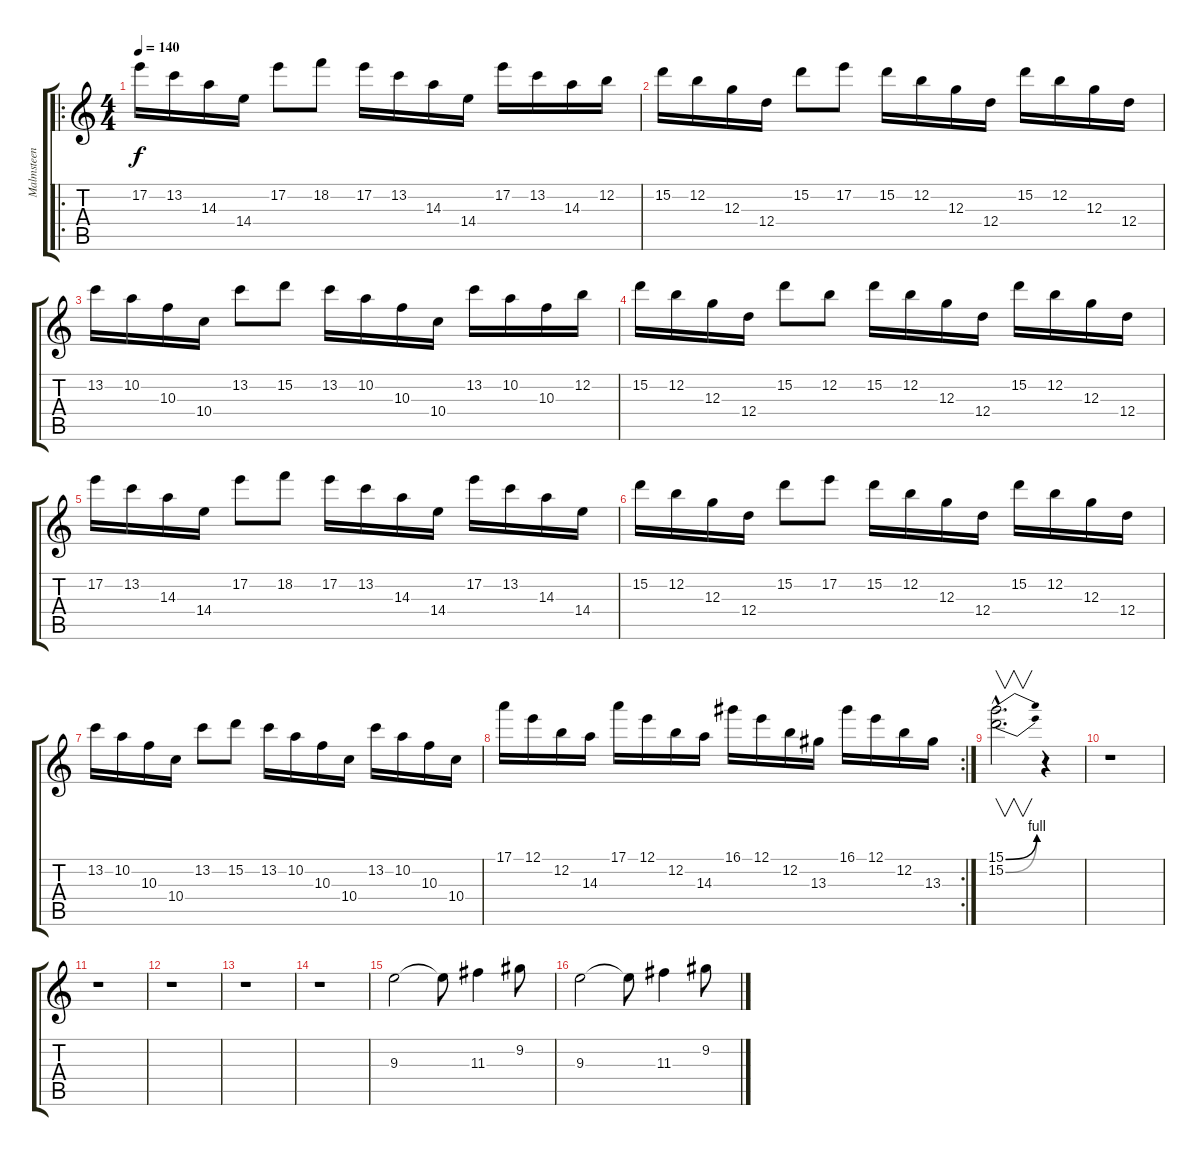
\track ("Malmsteen lead" "Malmsteen ") {instrument distortionguitar}
\staff {score tabs}
\tuning (E4 B3 G3 D3 A2 E2) {hide}
\ro
\ts (4 4)
\tempo 140
\clef g2
\ks c
17.2.16{dy f instrument distortionguitar} 13.2.16 14.3.16 14.4.16 17.2.8 18.2.8 17.2.16 13.2.16 14.3.16 14.4.16 17.2.16 13.2.16 14.3.16 12.2.16 |
15.2.16 12.2.16 12.3.16 12.4.16 15.2.8 17.2.8 15.2.16 12.2.16 12.3.16 12.4.16 15.2.16 12.2.16 12.3.16 12.4.16 |
13.2.16 10.2.16 10.3.16 10.4.16 13.2.8 15.2.8 13.2.16 10.2.16 10.3.16 10.4.16 13.2.16 10.2.16 10.3.16 12.2.16 |
15.2.16 12.2.16 12.3.16 12.4.16 15.2.8 12.2.8 15.2.16 12.2.16 12.3.16 12.4.16 15.2.16 12.2.16 12.3.16 12.4.16 |
17.2.16 13.2.16 14.3.16 14.4.16 17.2.8 18.2.8 17.2.16 13.2.16 14.3.16 14.4.16 17.2.16 13.2.16 14.3.16 14.4.16 |
15.2.16 12.2.16 12.3.16 12.4.16 15.2.8 17.2.8 15.2.16 12.2.16 12.3.16 12.4.16 15.2.16 12.2.16 12.3.16 12.4.16 |
13.2.16 10.2.16 10.3.16 10.4.16 13.2.8 15.2.8 13.2.16 10.2.16 10.3.16 10.4.16 13.2.16 10.2.16 10.3.16 10.4.16 |
\rc 2
17.1.16 12.1.16 12.2.16 14.3.16 17.1.16 12.1.16 12.2.16 14.3.16 16.1.16 12.1.16 12.2.16 13.3.16 16.1.16 12.1.16 12.2.16 13.3.16 |
(15.1{be (bend 0 0 60 4) hac} 15.2{be (bend 0 0 60 4) hac}).2{v d} r.4 |
r.1 |
r.1 |
r.1 |
r.1 |
r.1 |
9.3.2 9.3{t}.8 11.3.4 9.2.8 |
9.3.2 9.3{t}.8 11.3.4 9.2.8
